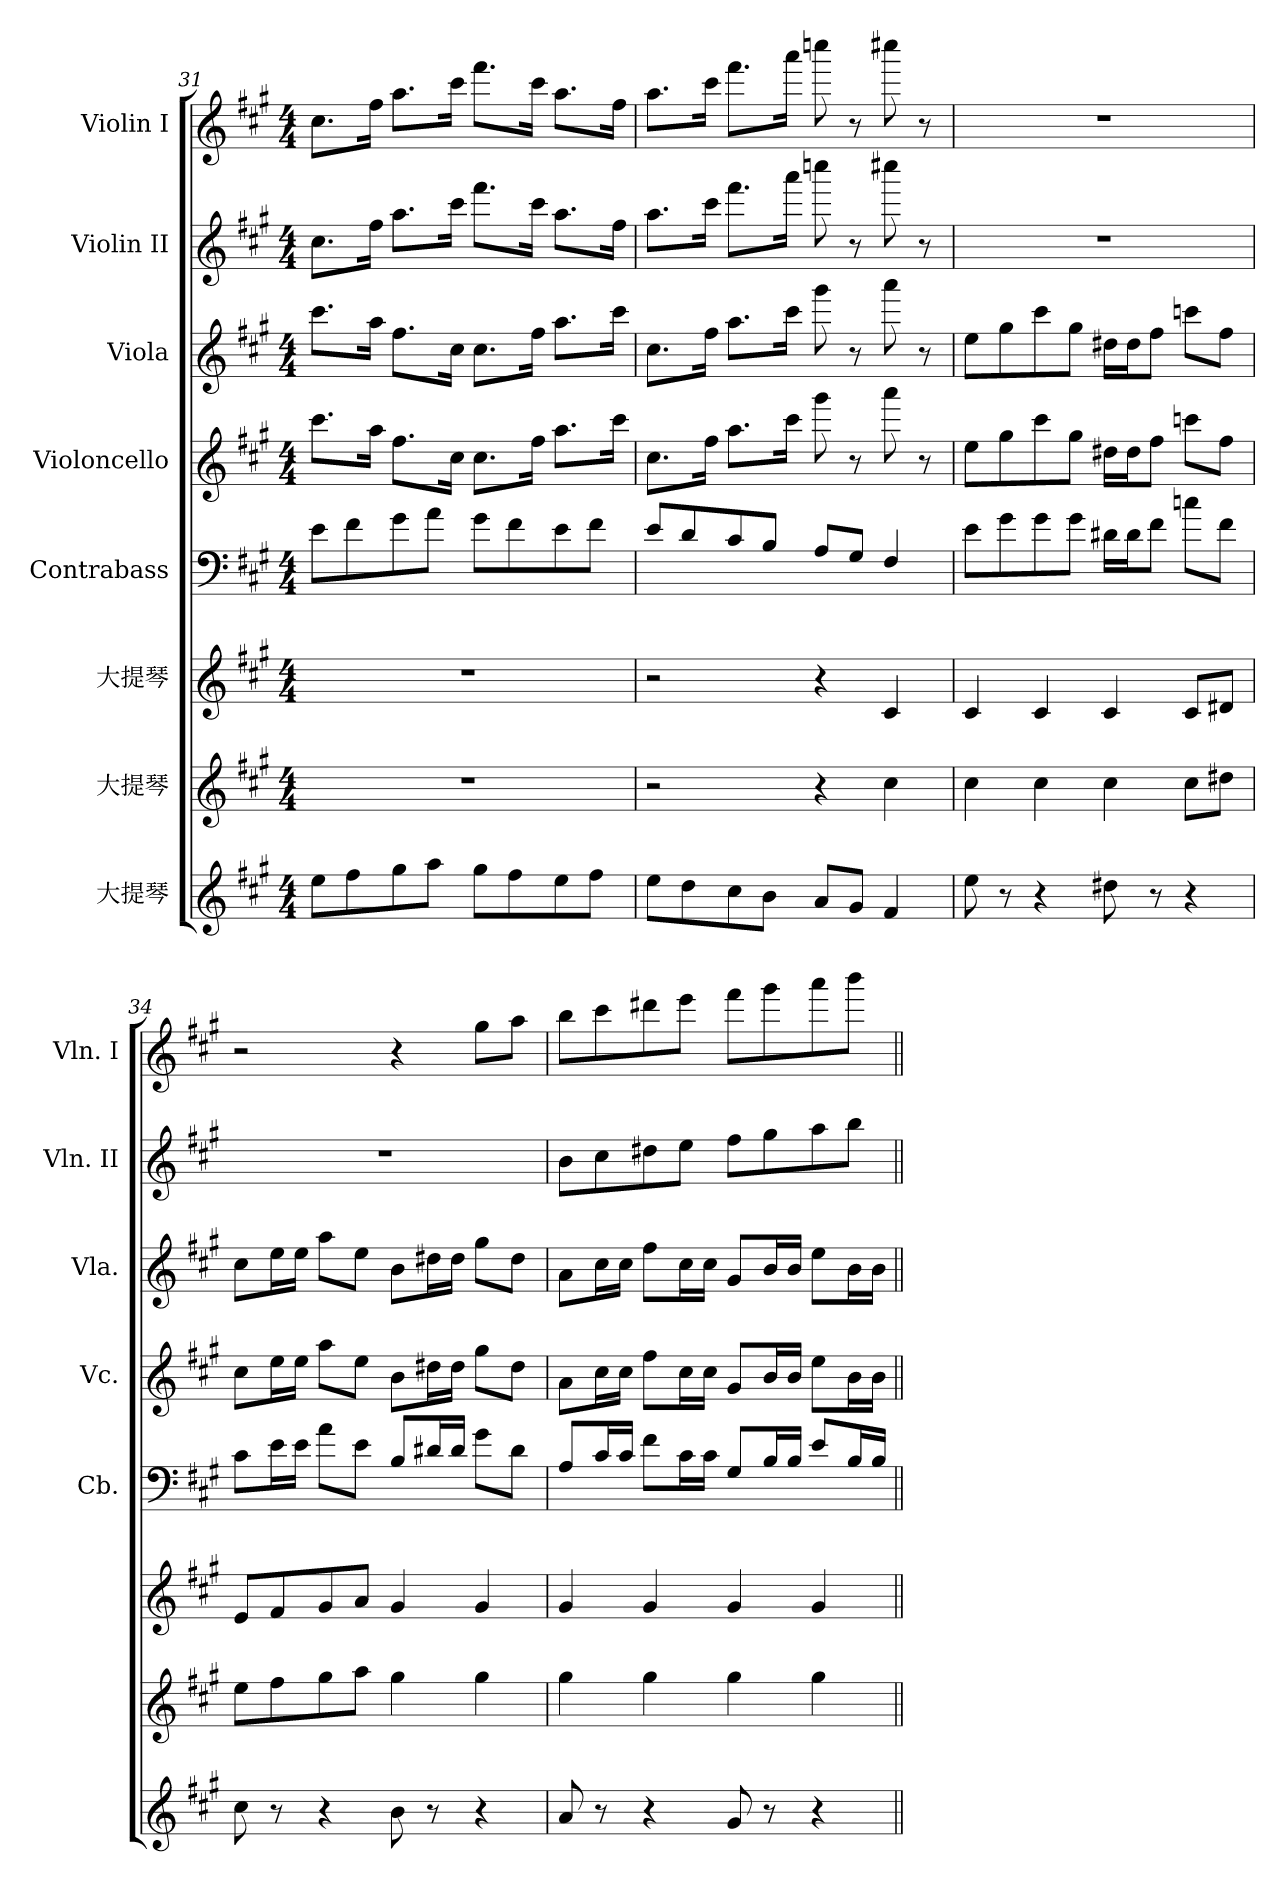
**kern	**kern	**kern	**kern	**kern	**kern	**kern	**kern
*part8	*part7	*part6	*part5	*part4	*part3	*part2	*part1
*staff8	*staff7	*staff6	*staff5	*staff4	*staff3	*staff2	*staff1
*I"大提琴	*I"大提琴	*I"大提琴	*I"Contrabass	*I"Violoncello	*I"Viola	*I"Violin II	*I"Violin I
*	*	*	*I'Cb.	*I'Vc.	*I'Vla.	*I'Vln. II	*I'Vln. I
!!LO:PB:g=z
*clefG2	*clefG2	*clefG2	*clefF4	*clefG2	*clefG2	*clefG2	*clefG2
*	*	*	*ITrd7c12	*	*	*	*
*k[f#c#g#]	*k[f#c#g#]	*k[f#c#g#]	*k[f#c#g#]	*k[f#c#g#]	*k[f#c#g#]	*k[f#c#g#]	*k[f#c#g#]
*M4/4	*M4/4	*M4/4	*M4/4	*M4/4	*M4/4	*M4/4	*M4/4
=31	=31	=31	=31	=31	=31	=31	=31
8ee\L	1r	1r	8E\L	8.ccc#\L	8.ccc#\L	8.cc#\L	8.cc#\L
8ff#\	.	.	8F#\	.	.	.	.
.	.	.	.	16aa\Jk	16aa\Jk	16ff#\Jk	16ff#\Jk
8gg#\	.	.	8G#\	8.ff#\L	8.ff#\L	8.aa\L	8.aa\L
8aa\J	.	.	8A\J	.	.	.	.
.	.	.	.	16cc#\Jk	16cc#\Jk	16ccc#\Jk	16ccc#\Jk
8gg#\L	.	.	8G#\L	8.cc#\L	8.cc#\L	8.fff#\L	8.fff#\L
8ff#\	.	.	8F#\	.	.	.	.
.	.	.	.	16ff#\Jk	16ff#\Jk	16ccc#\Jk	16ccc#\Jk
8ee\	.	.	8E\	8.aa\L	8.aa\L	8.aa\L	8.aa\L
8ff#\J	.	.	8F#\J	.	.	.	.
.	.	.	.	16ccc#\Jk	16ccc#\Jk	16ff#\Jk	16ff#\Jk
=32	=32	=32	=32	=32	=32	=32	=32
8ee\L	2r	2r	8E/L	8.cc#\L	8.cc#\L	8.aa\L	8.aa\L
8dd\	.	.	8D/	.	.	.	.
.	.	.	.	16ff#\Jk	16ff#\Jk	16ccc#\Jk	16ccc#\Jk
8cc#\	.	.	8C#/	8.aa\L	8.aa\L	8.fff#\L	8.fff#\L
8b\J	.	.	8BB/J	.	.	.	.
.	.	.	.	16ccc#\Jk	16ccc#\Jk	16aaa\Jk	16aaa\Jk
8a/L	4r	4r	8AA/L	8ggg#\	8ggg#\	8ccccn\	8ccccn\
8g#/J	.	.	8GG#/J	8r	8r	8r	8r
4f#/	4cc#\	4c#/	4FF#/	8aaa\	8aaa\	8cccc#X\	8cccc#X\
.	.	.	.	8r	8r	8r	8r
!!LO:PB:g=z
=33	=33	=33	=33	=33	=33	=33	=33
8ee\	4cc#\	4c#/	8E\L	8ee\L	8ee\L	1r	1r
8r	.	.	8G#\	8gg#\	8gg#\	.	.
4r	4cc#\	4c#/	8G#\	8ccc#\	8ccc#\	.	.
.	.	.	8G#\J	8gg#\J	8gg#\J	.	.
8dd#X\	4cc#\	4c#/	16D#X\LL	16dd#X\LL	16dd#X\LL	.	.
.	.	.	16D#\J	16dd#\J	16dd#\J	.	.
8r	.	.	8F#\J	8ff#\J	8ff#\J	.	.
4r	8cc#\L	8c#/L	8cn\L	8cccn\L	8cccn\L	.	.
.	8dd#X\J	8d#X/J	8F#\J	8ff#\J	8ff#\J	.	.
=34	=34	=34	=34	=34	=34	=34	=34
8cc#\	8ee\L	8e/L	8C#\L	8cc#\L	8cc#\L	1r	2r
8r	8ff#\	8f#/	16E\L	16ee\L	16ee\L	.	.
.	.	.	16E\JJ	16ee\JJ	16ee\JJ	.	.
4r	8gg#\	8g#/	8A\L	8aa\L	8aa\L	.	.
.	8aa\J	8a/J	8E\J	8ee\J	8ee\J	.	.
8b\	4gg#\	4g#/	8BB/L	8b\L	8b\L	.	4r
8r	.	.	16D#X/L	16dd#X\L	16dd#X\L	.	.
.	.	.	16D#/JJ	16dd#\JJ	16dd#\JJ	.	.
4r	4gg#\	4g#/	8G#\L	8gg#\L	8gg#\L	.	8gg#\L
.	.	.	8D#\J	8dd#\J	8dd#\J	.	8aa\J
=35	=35	=35	=35	=35	=35	=35	=35
8a/	4gg#\	4g#/	8AA/L	8a\L	8a\L	8b\L	8bb\L
8r	.	.	16C#/L	16cc#\L	16cc#\L	8cc#\	8ccc#\
.	.	.	16C#/JJ	16cc#\JJ	16cc#\JJ	.	.
4r	4gg#\	4g#/	8F#\L	8ff#\L	8ff#\L	8dd#X\	8ddd#X\
.	.	.	16C#\L	16cc#\L	16cc#\L	8ee\J	8eee\J
.	.	.	16C#\JJ	16cc#\JJ	16cc#\JJ	.	.
8g#/	4gg#\	4g#/	8GG#/L	8g#/L	8g#/L	8ff#\L	8fff#\L
8r	.	.	16BB/L	16b/L	16b/L	8gg#\	8ggg#\
.	.	.	16BB/JJ	16b/JJ	16b/JJ	.	.
4r	4gg#\	4g#/	8E/L	8ee\L	8ee\L	8aa\	8aaa\
.	.	.	16BB/L	16b\L	16b\L	8bb\J	8bbb\J
.	.	.	16BB/JJ	16b\JJ	16b\JJ	.	.
=||	=||	=||	=||	=||	=||	=||	=||
*-	*-	*-	*-	*-	*-	*-	*-
